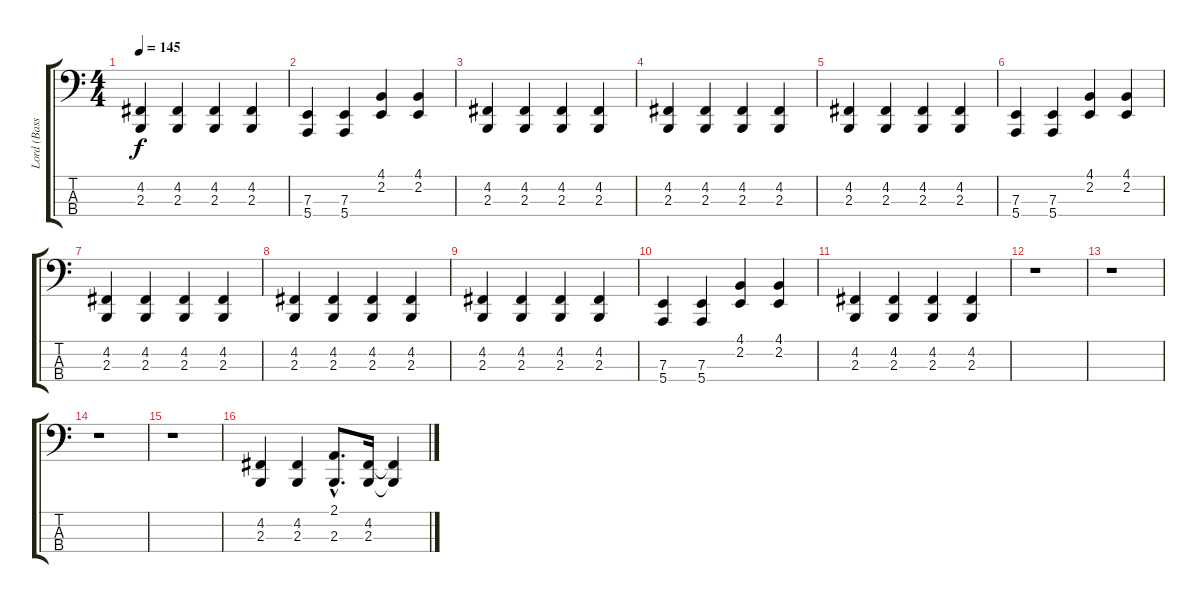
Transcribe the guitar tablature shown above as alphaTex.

\track ("Lord (Bass)" "Lord (Bass") {instrument electricgrandpiano}
\staff {score tabs}
\tuning (G2 D2 A1 E1) {hide}
\ts (4 4)
\tempo 145
\clef f4
\ks c
(4.2 2.3).4{dy f} (4.2 2.3).4 (4.2 2.3).4 (4.2 2.3).4 |
(7.3 5.4).4 (7.3 5.4).4 (4.1 2.2).4 (4.1 2.2).4 |
(4.2 2.3).4 (4.2 2.3).4 (4.2 2.3).4 (4.2 2.3).4 |
(4.2 2.3).4 (4.2 2.3).4 (4.2 2.3).4 (4.2 2.3).4 |
(4.2 2.3).4 (4.2 2.3).4 (4.2 2.3).4 (4.2 2.3).4 |
(7.3 5.4).4 (7.3 5.4).4 (4.1 2.2).4 (4.1 2.2).4 |
(4.2 2.3).4 (4.2 2.3).4 (4.2 2.3).4 (4.2 2.3).4 |
(4.2 2.3).4 (4.2 2.3).4 (4.2 2.3).4 (4.2 2.3).4 |
(4.2 2.3).4 (4.2 2.3).4 (4.2 2.3).4 (4.2 2.3).4 |
(7.3 5.4).4 (7.3 5.4).4 (4.1 2.2).4 (4.1 2.2).4 |
(4.2 2.3).4 (4.2 2.3).4 (4.2 2.3).4 (4.2 2.3).4 |
r.1 |
r.1 |
r.1 |
r.1{volume 0} |
(4.2 2.3).4 (4.2 2.3).4 (2.1{hac} 2.3{hac}).8{d} (4.2 2.3).16 (4.2{t} 2.3{t}).4
